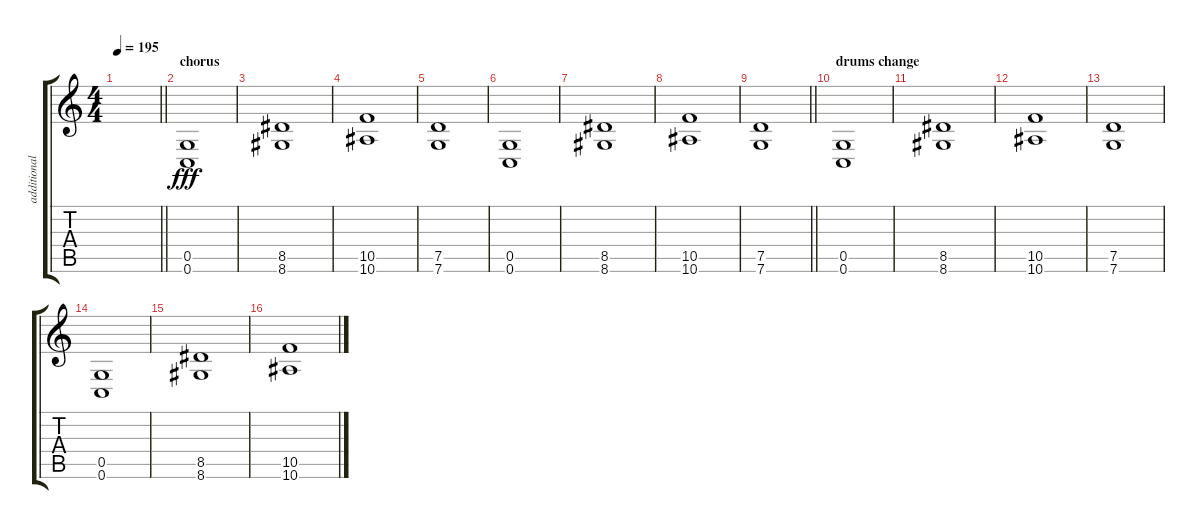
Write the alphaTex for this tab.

\track ("additional guitar" "additional") {instrument overdrivenguitar}
\staff {score tabs}
\tuning (D4 A3 F3 C3 G2 C2) {hide}
\ts (4 4)
\tempo 195
\clef g2
\barLineRight lightlight
\ks c
|
\section ("" "chorus")
(0.5 0.6).1{dy fff} |
(8.5 8.6).1 |
(10.5 10.6).1 |
(7.5 7.6).1 |
(0.5 0.6).1 |
(8.5 8.6).1 |
(10.5 10.6).1 |
\barLineRight lightlight
(7.5 7.6).1 |
\section ("" "drums change")
(0.5 0.6).1 |
(8.5 8.6).1 |
(10.5 10.6).1 |
(7.5 7.6).1 |
(0.5 0.6).1 |
(8.5 8.6).1 |
(10.5 10.6).1
